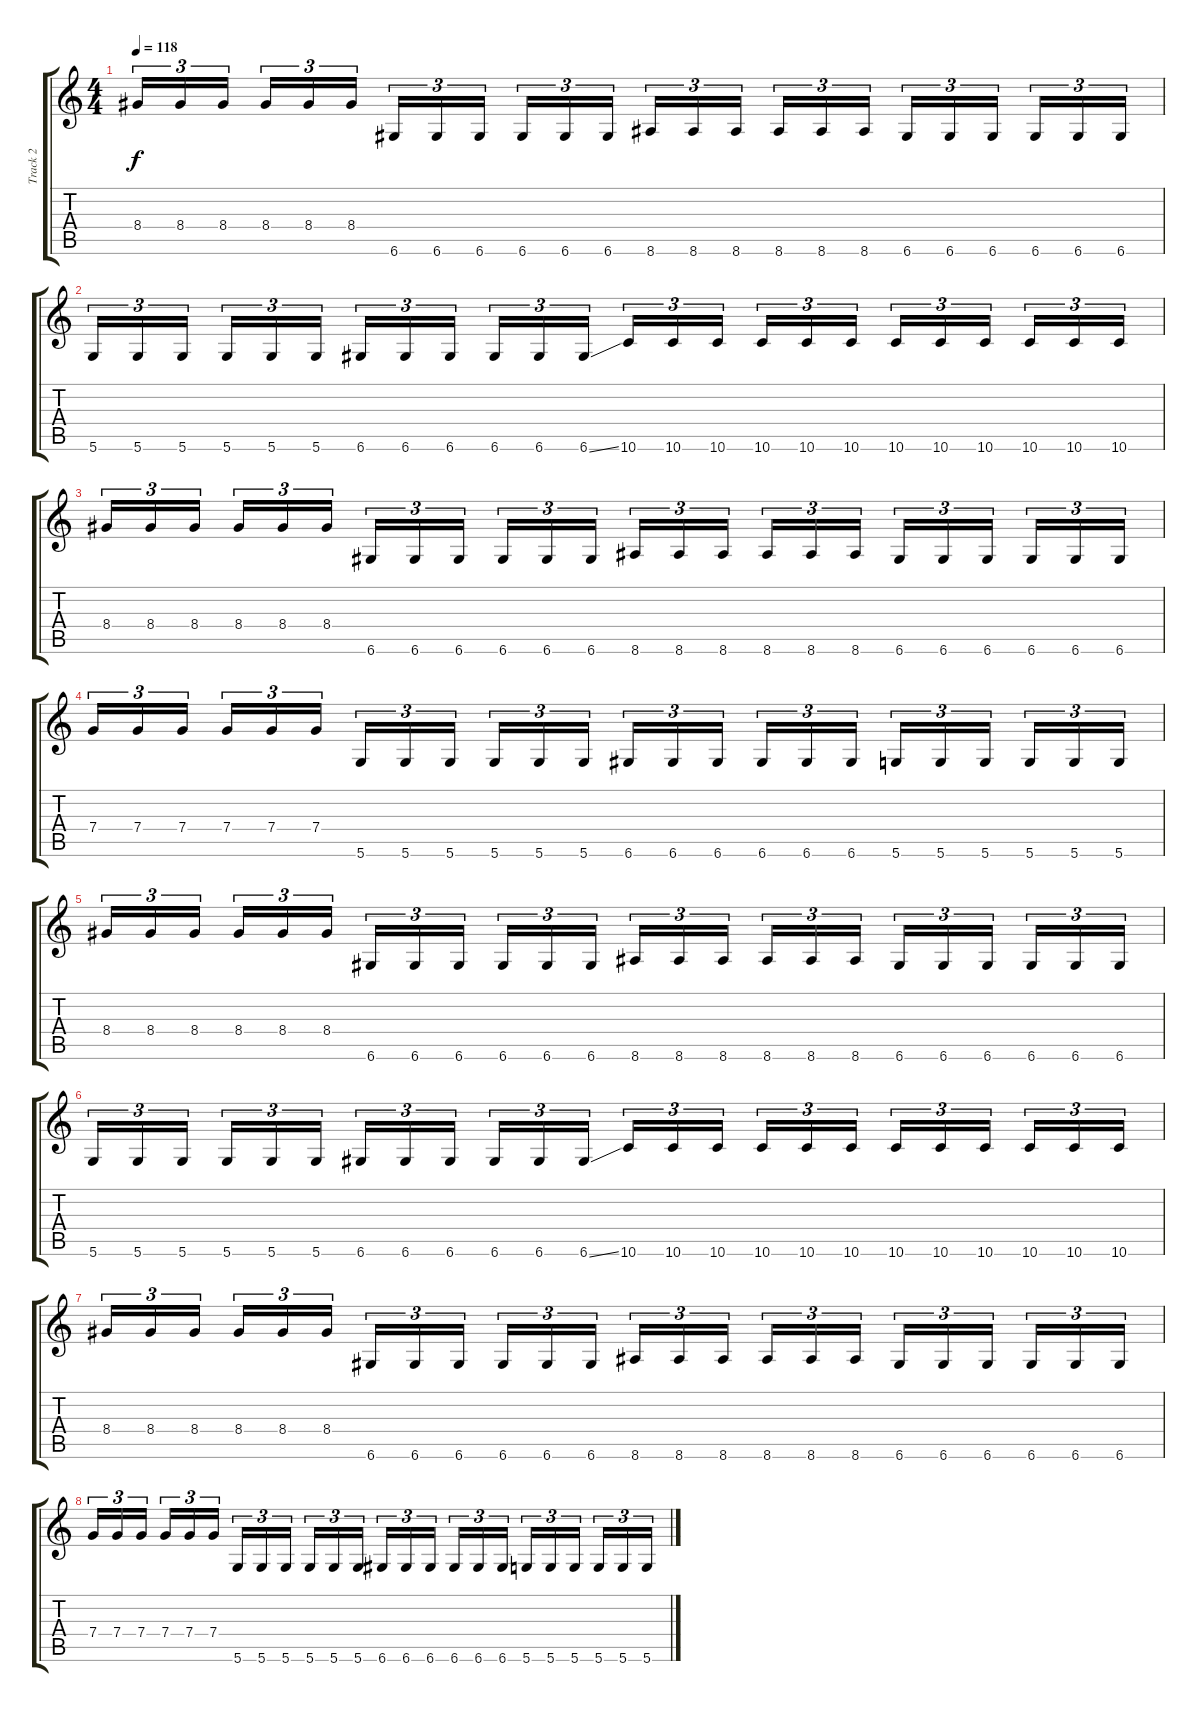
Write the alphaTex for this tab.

\track ("Track 2" "Track 2") {instrument overdrivenguitar}
\staff {score tabs}
\tuning (D4 A3 F3 C3 G2 D2) {hide}
\ts (4 4)
\tempo 118
\clef g2
\ks c
8.4.16{tu (3 2) dy f} 8.4.16{tu (3 2)} 8.4.16{tu (3 2) beam splitsecondary} 8.4.16{tu (3 2)} 8.4.16{tu (3 2)} 8.4.16{tu (3 2)} 6.6.16{tu (3 2)} 6.6.16{tu (3 2)} 6.6.16{tu (3 2) beam splitsecondary} 6.6.16{tu (3 2)} 6.6.16{tu (3 2)} 6.6.16{tu (3 2)} 8.6.16{tu (3 2)} 8.6.16{tu (3 2)} 8.6.16{tu (3 2) beam splitsecondary} 8.6.16{tu (3 2)} 8.6.16{tu (3 2)} 8.6.16{tu (3 2)} 6.6.16{tu (3 2)} 6.6.16{tu (3 2)} 6.6.16{tu (3 2) beam splitsecondary} 6.6.16{tu (3 2)} 6.6.16{tu (3 2)} 6.6.16{tu (3 2)} |
5.6.16{tu (3 2)} 5.6.16{tu (3 2)} 5.6.16{tu (3 2) beam splitsecondary} 5.6.16{tu (3 2)} 5.6.16{tu (3 2)} 5.6.16{tu (3 2)} 6.6.16{tu (3 2)} 6.6.16{tu (3 2)} 6.6.16{tu (3 2) beam splitsecondary} 6.6.16{tu (3 2)} 6.6.16{tu (3 2)} 6.6{ss}.16{tu (3 2)} 10.6.16{tu (3 2)} 10.6.16{tu (3 2)} 10.6.16{tu (3 2) beam splitsecondary} 10.6.16{tu (3 2)} 10.6.16{tu (3 2)} 10.6.16{tu (3 2)} 10.6.16{tu (3 2)} 10.6.16{tu (3 2)} 10.6.16{tu (3 2) beam splitsecondary} 10.6.16{tu (3 2)} 10.6.16{tu (3 2)} 10.6.16{tu (3 2)} |
8.4.16{tu (3 2)} 8.4.16{tu (3 2)} 8.4.16{tu (3 2) beam splitsecondary} 8.4.16{tu (3 2)} 8.4.16{tu (3 2)} 8.4.16{tu (3 2)} 6.6.16{tu (3 2)} 6.6.16{tu (3 2)} 6.6.16{tu (3 2) beam splitsecondary} 6.6.16{tu (3 2)} 6.6.16{tu (3 2)} 6.6.16{tu (3 2)} 8.6.16{tu (3 2)} 8.6.16{tu (3 2)} 8.6.16{tu (3 2) beam splitsecondary} 8.6.16{tu (3 2)} 8.6.16{tu (3 2)} 8.6.16{tu (3 2)} 6.6.16{tu (3 2)} 6.6.16{tu (3 2)} 6.6.16{tu (3 2) beam splitsecondary} 6.6.16{tu (3 2)} 6.6.16{tu (3 2)} 6.6.16{tu (3 2)} |
7.4.16{tu (3 2)} 7.4.16{tu (3 2)} 7.4.16{tu (3 2) beam splitsecondary} 7.4.16{tu (3 2)} 7.4.16{tu (3 2)} 7.4.16{tu (3 2)} 5.6.16{tu (3 2)} 5.6.16{tu (3 2)} 5.6.16{tu (3 2) beam splitsecondary} 5.6.16{tu (3 2)} 5.6.16{tu (3 2)} 5.6.16{tu (3 2)} 6.6.16{tu (3 2)} 6.6.16{tu (3 2)} 6.6.16{tu (3 2) beam splitsecondary} 6.6.16{tu (3 2)} 6.6.16{tu (3 2)} 6.6.16{tu (3 2)} 5.6.16{tu (3 2)} 5.6.16{tu (3 2)} 5.6.16{tu (3 2) beam splitsecondary} 5.6.16{tu (3 2)} 5.6.16{tu (3 2)} 5.6.16{tu (3 2)} |
8.4.16{tu (3 2)} 8.4.16{tu (3 2)} 8.4.16{tu (3 2) beam splitsecondary} 8.4.16{tu (3 2)} 8.4.16{tu (3 2)} 8.4.16{tu (3 2)} 6.6.16{tu (3 2)} 6.6.16{tu (3 2)} 6.6.16{tu (3 2) beam splitsecondary} 6.6.16{tu (3 2)} 6.6.16{tu (3 2)} 6.6.16{tu (3 2)} 8.6.16{tu (3 2)} 8.6.16{tu (3 2)} 8.6.16{tu (3 2) beam splitsecondary} 8.6.16{tu (3 2)} 8.6.16{tu (3 2)} 8.6.16{tu (3 2)} 6.6.16{tu (3 2)} 6.6.16{tu (3 2)} 6.6.16{tu (3 2) beam splitsecondary} 6.6.16{tu (3 2)} 6.6.16{tu (3 2)} 6.6.16{tu (3 2)} |
5.6.16{tu (3 2)} 5.6.16{tu (3 2)} 5.6.16{tu (3 2) beam splitsecondary} 5.6.16{tu (3 2)} 5.6.16{tu (3 2)} 5.6.16{tu (3 2)} 6.6.16{tu (3 2)} 6.6.16{tu (3 2)} 6.6.16{tu (3 2) beam splitsecondary} 6.6.16{tu (3 2)} 6.6.16{tu (3 2)} 6.6{ss}.16{tu (3 2)} 10.6.16{tu (3 2)} 10.6.16{tu (3 2)} 10.6.16{tu (3 2) beam splitsecondary} 10.6.16{tu (3 2)} 10.6.16{tu (3 2)} 10.6.16{tu (3 2)} 10.6.16{tu (3 2)} 10.6.16{tu (3 2)} 10.6.16{tu (3 2) beam splitsecondary} 10.6.16{tu (3 2)} 10.6.16{tu (3 2)} 10.6.16{tu (3 2)} |
8.4.16{tu (3 2)} 8.4.16{tu (3 2)} 8.4.16{tu (3 2) beam splitsecondary} 8.4.16{tu (3 2)} 8.4.16{tu (3 2)} 8.4.16{tu (3 2)} 6.6.16{tu (3 2)} 6.6.16{tu (3 2)} 6.6.16{tu (3 2) beam splitsecondary} 6.6.16{tu (3 2)} 6.6.16{tu (3 2)} 6.6.16{tu (3 2)} 8.6.16{tu (3 2)} 8.6.16{tu (3 2)} 8.6.16{tu (3 2) beam splitsecondary} 8.6.16{tu (3 2)} 8.6.16{tu (3 2)} 8.6.16{tu (3 2)} 6.6.16{tu (3 2)} 6.6.16{tu (3 2)} 6.6.16{tu (3 2) beam splitsecondary} 6.6.16{tu (3 2)} 6.6.16{tu (3 2)} 6.6.16{tu (3 2)} |
7.4.16{tu (3 2)} 7.4.16{tu (3 2)} 7.4.16{tu (3 2) beam splitsecondary} 7.4.16{tu (3 2)} 7.4.16{tu (3 2)} 7.4.16{tu (3 2)} 5.6.16{tu (3 2)} 5.6.16{tu (3 2)} 5.6.16{tu (3 2) beam splitsecondary} 5.6.16{tu (3 2)} 5.6.16{tu (3 2)} 5.6.16{tu (3 2)} 6.6.16{tu (3 2)} 6.6.16{tu (3 2)} 6.6.16{tu (3 2) beam splitsecondary} 6.6.16{tu (3 2)} 6.6.16{tu (3 2)} 6.6.16{tu (3 2)} 5.6.16{tu (3 2)} 5.6.16{tu (3 2)} 5.6.16{tu (3 2) beam splitsecondary} 5.6.16{tu (3 2)} 5.6.16{tu (3 2)} 5.6.16{tu (3 2)}
